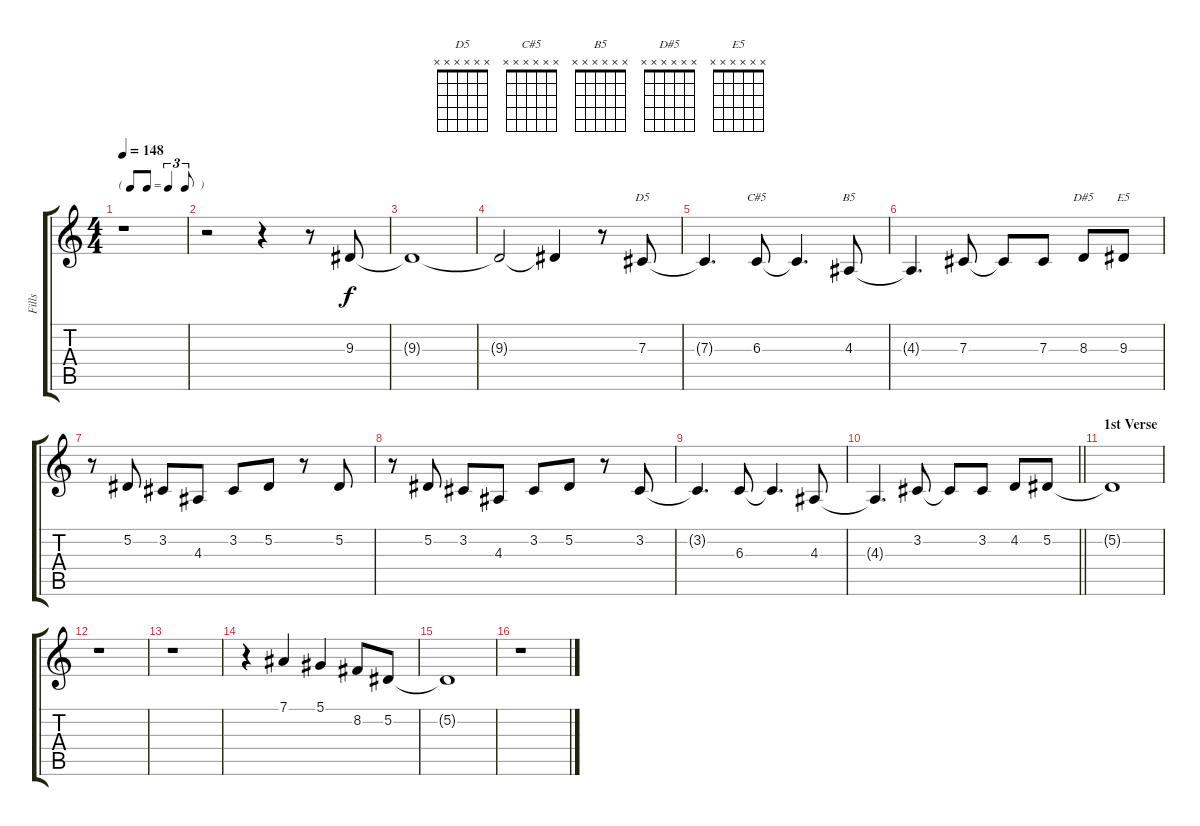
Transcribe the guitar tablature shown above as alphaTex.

\track ("Fills" "Fills") {instrument sopranosax}
\staff {score tabs}
\tuning (Eb4 Bb3 Gb3 Db3 Ab2 Eb2) {hide}
\chord ("D5" x x x x x x)
\chord ("C#5" x x x x x x)
\chord ("B5" x x x x x x)
\chord ("D#5" x x x x x x)
\chord ("E5" x x x x x x)
\ts (4 4)
\tf triplet8th
\tempo 148
\clef g2
\ks c
r.1{dy f} |
r.2 r.4 r.8 9.3.8 |
9.3{t}.1 |
9.3{t}.2 9.3{t}.4 r.8 7.3.8{ch "D5"} |
7.3{t}.4{d} 6.3.8{ch "C#5"} 6.3{t}.4{d} 4.3.8{ch "B5"} |
4.3{t}.4{d} 7.3.8 7.3{t}.8 7.3.8 8.3.8{ch "D#5"} 9.3.8{ch "E5"} |
r.8 5.2.8 3.2.8 4.3.8 3.2.8 5.2.8 r.8 5.2.8 |
r.8 5.2.8 3.2.8 4.3.8 3.2.8 5.2.8 r.8 3.2.8 |
3.2{t}.4{d} 6.3.8 6.3{t}.4{d} 4.3.8 |
\barLineRight lightlight
4.3{t}.4{d} 3.2.8 3.2{t}.8 3.2.8 4.2.8 5.2.8 |
\section ("" "1st Verse")
5.2{t}.1 |
r.1 |
r.1 |
r.4 7.1.4 5.1.4 8.2.8 5.2.8 |
5.2{t}.1 |
r.1
